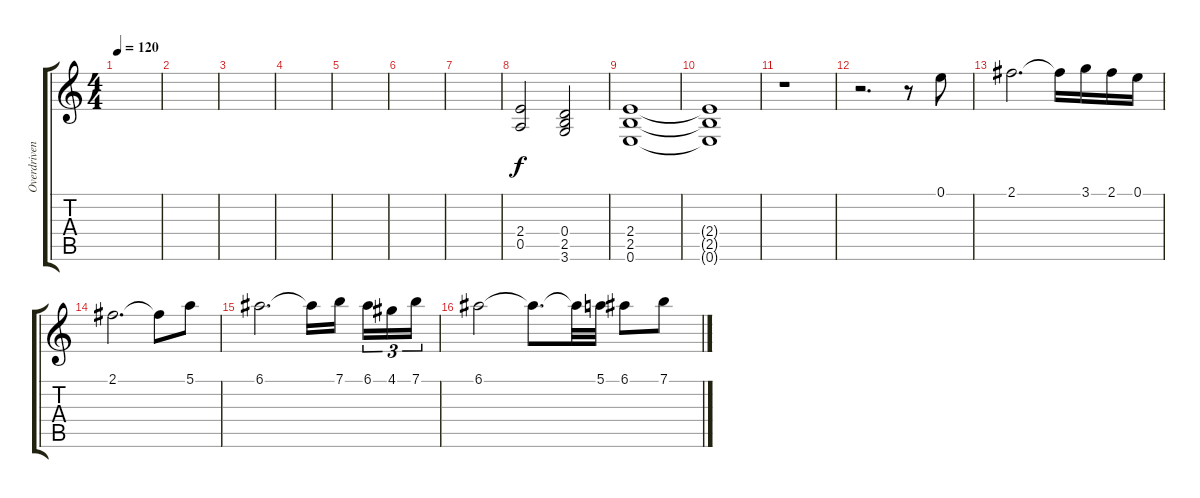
\track ("Overdriven guitar" "Overdriven") {instrument overdrivenguitar}
\staff {score tabs}
\tuning (E4 B3 G3 D3 A2 E2) {hide}
\ts (4 4)
\tempo 120
\clef g2
\ks c
|
|
|
|
|
|
|
(2.4 0.5).2 (0.4 2.5 3.6).2 |
(2.4 2.5 0.6).1 |
(2.4{t} 2.5{t} 0.6{t}).1 |
r.1 |
r.2{d} r.8 0.1.8{volume 7} |
2.1.2{d} 2.1{t}.16 3.1.16 2.1.16 0.1.16 |
2.1.2{d} 2.1{t}.8 5.1.8 |
6.1.2{d} 6.1{t}.16 7.1.16 6.1.16{tu (3 2)} 4.1.16{tu (3 2)} 7.1.16{tu (3 2)} |
6.1.2 6.1{t}.8{d} 6.1{t}.32 5.1.32 6.1.8 7.1.8
